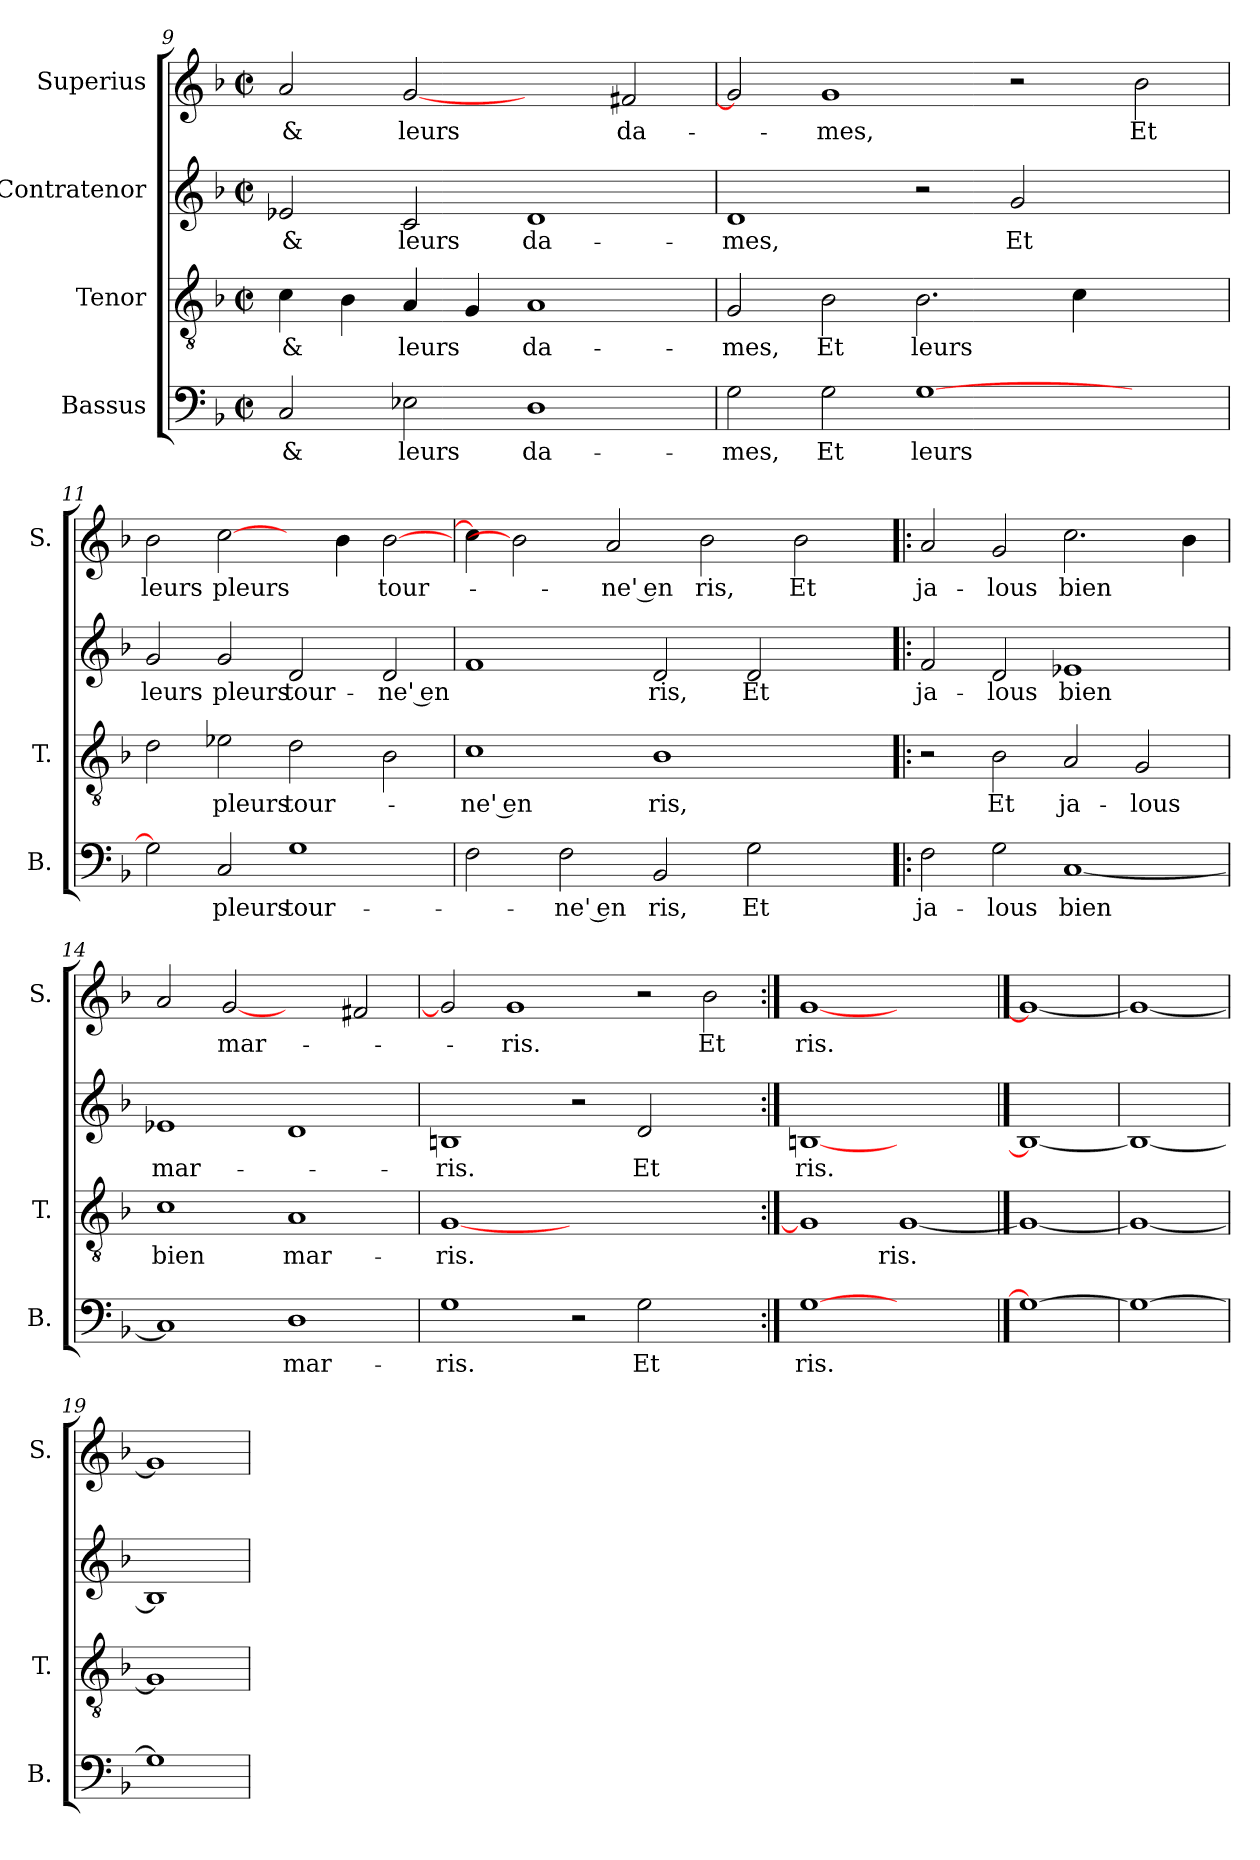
**kern	**text	**kern	**text	**kern	**text	**kern	**text
*part4	*part4	*part3	*part3	*part2	*part2	*part1	*part1
*staff4	*staff4	*staff3	*staff3	*staff2	*staff2	*staff1	*staff1
*I"Bassus	*	*I"Tenor	*	*I"Contratenor	*	*I"Superius	*
*I'B.	*	*I'T.	*	*	*	*I'S.	*
*clefF4	*	*clefGv2	*	*clefG2	*	*clefG2	*
*k[b-]	*	*k[b-]	*	*k[b-]	*	*k[b-]	*
*F:	*	*F:	*	*F:	*	*F:	*
*M2/2	*	*M2/2	*	*M2/2	*	*M2/2	*
*met(c|)	*	*met(c|)	*	*met(c|)	*	*met(c|)	*
=9	=9	=9	=9	=9	=9	=9	=9
2C/	&	4c\	&	2e-X/	&	2a/	&
.	.	4B-\	.	.	.	.	.
2E-X\	leurs	4A/	leurs	2c/	leurs	[2g/	leurs
.	.	4G/	.	.	.	.	.
1D\	da-	1A/	da-	1d/	da-	2ryy	.
.	.	.	.	.	.	2f#X/	da-
=10	=10	=10	=10	=10	=10	=10	=10
2G\	-mes,	2G/	-mes,	1d/	-mes,	2g/]	.
2G\	Et	2B-\	Et	.	.	1g/	-mes,
[1G\	leurs	2.B-\	leurs	2r	.	.	.
.	.	.	.	2g/	Et	2r	.
.	.	4c\	.	.	.	.	.
2ryy	.	2ryy	.	2ryy	.	2b-\	Et
!!LO:LB:g=z
=11	=11	=11	=11	=11	=11	=11	=11
2G\]	.	2d\	.	2g/	leurs	2b-\	leurs
2C/	pleurs	2e-X\	pleurs	2g/	pleurs	[2cc\	pleurs
1G\	tour-	2d\	tour-	2d/	tour-	4ryy	.
.	.	.	.	.	.	4b-\	.
.	.	2B-\	.	2d/	-ne' en	[2b-\	tour-
=12	=12	=12	=12	=12	=12	=12	=12
2F\	.	1c\	-ne' en	1f/	.	4cc\]	.
.	.	.	.	.	.	2b-\]	.
2F\	-ne' en	.	.	.	.	.	.
.	.	.	.	.	.	2a/	-ne' en
2BB-/	ris,	1B-\	ris,	2d/	ris,	.	.
.	.	.	.	.	.	2b-\	ris,
2G\	Et	.	.	2d/	Et	.	.
.	.	.	.	.	.	2b-\	Et
4ryy	.	4ryy	.	4ryy	.	.	.
=13!|:	=13!|:	=13!|:	=13!|:	=13!|:	=13!|:	=13!|:	=13!|:
2F\	ja-	2r	.	2f/	ja-	2a/	ja-
2G\	-lous	2B-\	Et	2d/	-lous	2g/	-lous
[1C/	bien	2A/	ja-	1e-X/	bien	2.cc\	bien
.	.	2G/	-lous	.	.	.	.
.	.	.	.	.	.	4b-\	.
=14	=14	=14	=14	=14	=14	=14	=14
1C/]	.	1c\	bien	1e-X/	mar-	2a/	.
.	.	.	.	.	.	[2g/	mar-
1D\	mar-	1A/	mar-	1d/	.	2ryy	.
.	.	.	.	.	.	2f#X/	.
=15	=15	=15	=15	=15	=15	=15	=15
1G\	-ris.	[1G/	-ris.	1Bn/	-ris.	2g/]	.
.	.	.	.	.	.	1g/	-ris.
2r	.	1.ryy	.	2r	.	.	.
2G\	Et	.	.	2d/	Et	2r	.
2ryy	.	.	.	2ryy	.	2b-\	Et
=16:|!	=16:|!	=16:|!	=16:|!	=16:|!	=16:|!	=16:|!	=16:|!
[1G\	ris.	1G/]	.	[1Bn/	ris.	[1g/	ris.
1ryy	.	[1G/	ris.	1ryy	.	1ryy	.
==17	==17	==17	==17	==17	==17	==17	==17
1G\_	.	1G/_	.	1B/_	.	1g/_	.
=18	=18	=18	=18	=18	=18	=18	=18
1G\_	.	1G/_	.	1B/_	.	1g/_	.
=19	=19	=19	=19	=19	=19	=19	=19
1G\]	.	1G/]	.	1B/]	.	1g/]	.
=	=	=	=	=	=	=	=
*-	*-	*-	*-	*-	*-	*-	*-
